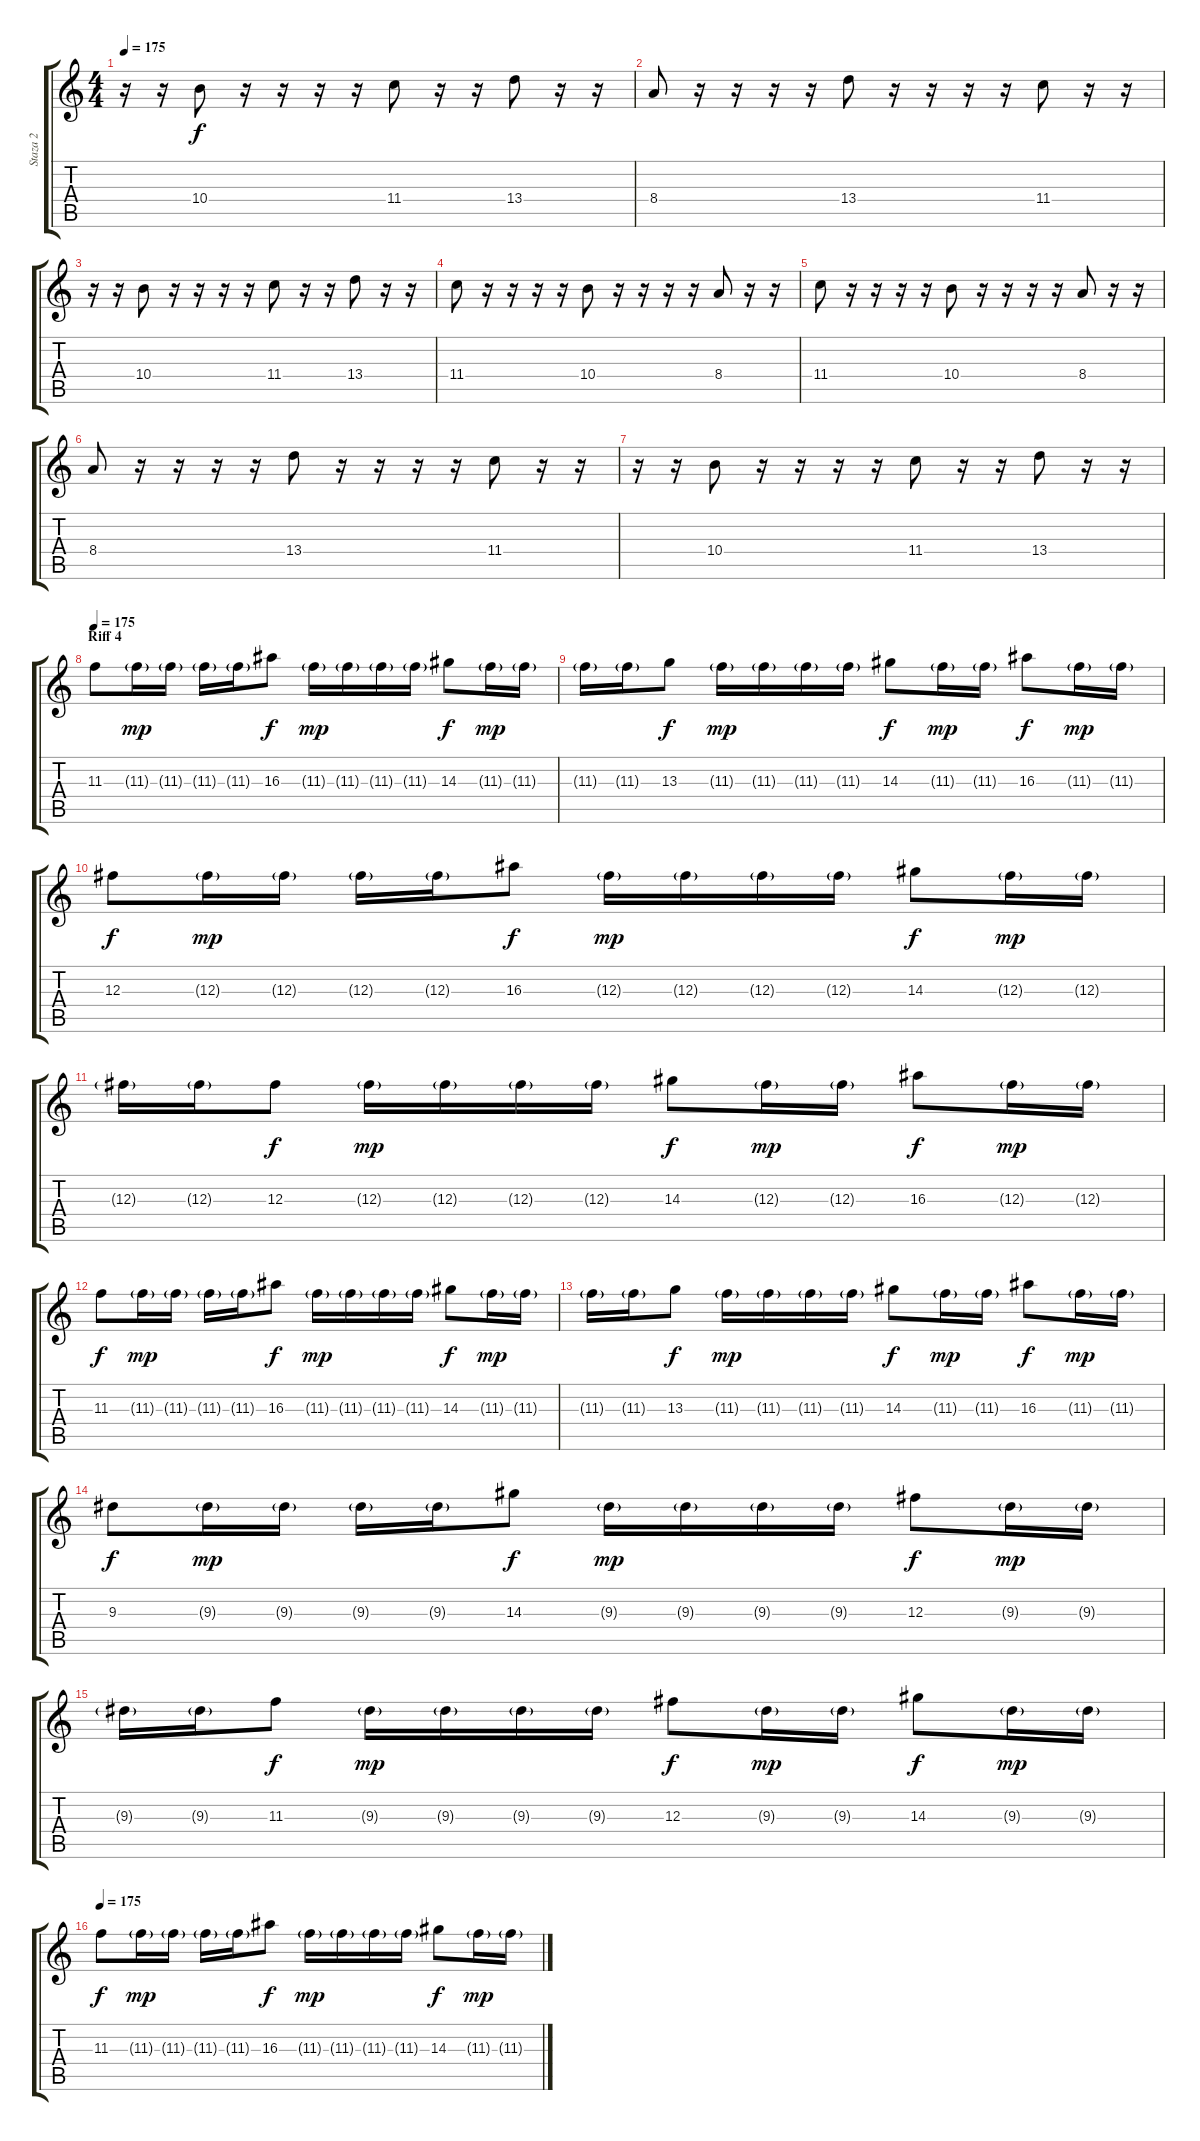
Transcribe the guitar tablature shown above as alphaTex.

\track ("Staza 2" "Staza 2") {instrument distortionguitar}
\staff {score tabs}
\tuning (Eb4 Bb3 Gb3 Db3 Ab2 Eb2) {hide}
\ts (4 4)
\tempo 175
\clef g2
\ks c
r.16{dy f} r.16 10.4.8 r.16 r.16 r.16 r.16 11.4.8 r.16 r.16 13.4.8 r.16 r.16 |
8.4.8 r.16 r.16 r.16 r.16 13.4.8 r.16 r.16 r.16 r.16 11.4.8 r.16 r.16 |
r.16 r.16 10.4.8 r.16 r.16 r.16 r.16 11.4.8 r.16 r.16 13.4.8 r.16 r.16 |
11.4.8 r.16 r.16 r.16 r.16 10.4.8 r.16 r.16 r.16 r.16 8.4.8 r.16 r.16 |
11.4.8 r.16 r.16 r.16 r.16 10.4.8 r.16 r.16 r.16 r.16 8.4.8 r.16 r.16 |
8.4.8 r.16 r.16 r.16 r.16 13.4.8 r.16 r.16 r.16 r.16 11.4.8 r.16 r.16 |
r.16 r.16 10.4.8 r.16 r.16 r.16 r.16 11.4.8 r.16 r.16 13.4.8 r.16 r.16 |
\section ("" "Riff 4")
\tempo 175
11.3.8 11.3{g}.16{dy mp} 11.3{g}.16 11.3{g}.16 11.3{g}.16 16.3.8{dy f} 11.3{g}.16{dy mp} 11.3{g}.16 11.3{g}.16 11.3{g}.16 14.3.8{dy f} 11.3{g}.16{dy mp} 11.3{g}.16 |
11.3{g}.16 11.3{g}.16 13.3.8{dy f} 11.3{g}.16{dy mp} 11.3{g}.16 11.3{g}.16 11.3{g}.16 14.3.8{dy f} 11.3{g}.16{dy mp} 11.3{g}.16 16.3.8{dy f} 11.3{g}.16{dy mp} 11.3{g}.16 |
12.3.8{dy f} 12.3{g}.16{dy mp} 12.3{g}.16 12.3{g}.16 12.3{g}.16 16.3.8{dy f} 12.3{g}.16{dy mp} 12.3{g}.16 12.3{g}.16 12.3{g}.16 14.3.8{dy f} 12.3{g}.16{dy mp} 12.3{g}.16 |
12.3{g}.16 12.3{g}.16 12.3.8{dy f} 12.3{g}.16{dy mp} 12.3{g}.16 12.3{g}.16 12.3{g}.16 14.3.8{dy f} 12.3{g}.16{dy mp} 12.3{g}.16 16.3.8{dy f} 12.3{g}.16{dy mp} 12.3{g}.16 |
11.3.8{dy f} 11.3{g}.16{dy mp} 11.3{g}.16 11.3{g}.16 11.3{g}.16 16.3.8{dy f} 11.3{g}.16{dy mp} 11.3{g}.16 11.3{g}.16 11.3{g}.16 14.3.8{dy f} 11.3{g}.16{dy mp} 11.3{g}.16 |
11.3{g}.16 11.3{g}.16 13.3.8{dy f} 11.3{g}.16{dy mp} 11.3{g}.16 11.3{g}.16 11.3{g}.16 14.3.8{dy f} 11.3{g}.16{dy mp} 11.3{g}.16 16.3.8{dy f} 11.3{g}.16{dy mp} 11.3{g}.16 |
9.3.8{dy f} 9.3{g}.16{dy mp} 9.3{g}.16 9.3{g}.16 9.3{g}.16 14.3.8{dy f} 9.3{g}.16{dy mp} 9.3{g}.16 9.3{g}.16 9.3{g}.16 12.3.8{dy f} 9.3{g}.16{dy mp} 9.3{g}.16 |
9.3{g}.16 9.3{g}.16 11.3.8{dy f} 9.3{g}.16{dy mp} 9.3{g}.16 9.3{g}.16 9.3{g}.16 12.3.8{dy f} 9.3{g}.16{dy mp} 9.3{g}.16 14.3.8{dy f} 9.3{g}.16{dy mp} 9.3{g}.16 |
\tempo 175
11.3.8{dy f} 11.3{g}.16{dy mp} 11.3{g}.16 11.3{g}.16 11.3{g}.16 16.3.8{dy f} 11.3{g}.16{dy mp} 11.3{g}.16 11.3{g}.16 11.3{g}.16 14.3.8{dy f} 11.3{g}.16{dy mp} 11.3{g}.16
